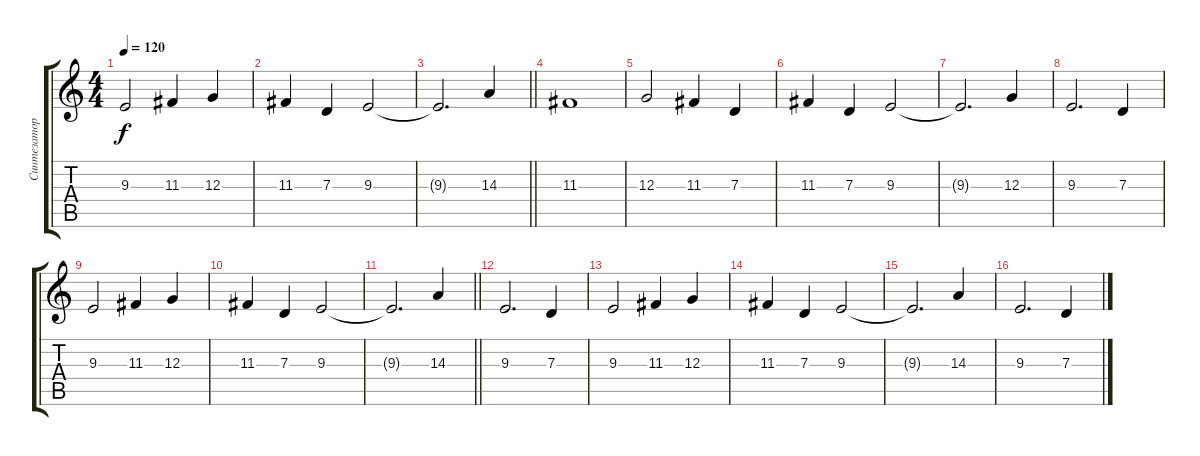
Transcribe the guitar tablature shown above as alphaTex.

\track ("Синтезатор - хор" "Синтезатор") {instrument choiraahs}
\staff {score tabs}
\tuning (E4 B3 G3 D3 A2 E2) {hide}
\ts (4 4)
\tempo 120
\clef g2
\ks c
9.3.2{dy f} 11.3.4 12.3.4 |
11.3.4 7.3.4 9.3.2 |
\barLineRight lightlight
9.3{t}.2{d} 14.3.4 |
11.3.1 |
12.3.2 11.3.4 7.3.4 |
11.3.4 7.3.4 9.3.2 |
9.3{t}.2{d} 12.3.4 |
9.3.2{d} 7.3.4 |
9.3.2 11.3.4 12.3.4 |
11.3.4 7.3.4 9.3.2 |
\barLineRight lightlight
9.3{t}.2{d} 14.3.4 |
\section ("" "")
9.3.2{d} 7.3.4 |
9.3.2 11.3.4 12.3.4 |
11.3.4 7.3.4 9.3.2 |
9.3{t}.2{d} 14.3.4 |
9.3.2{d} 7.3.4
